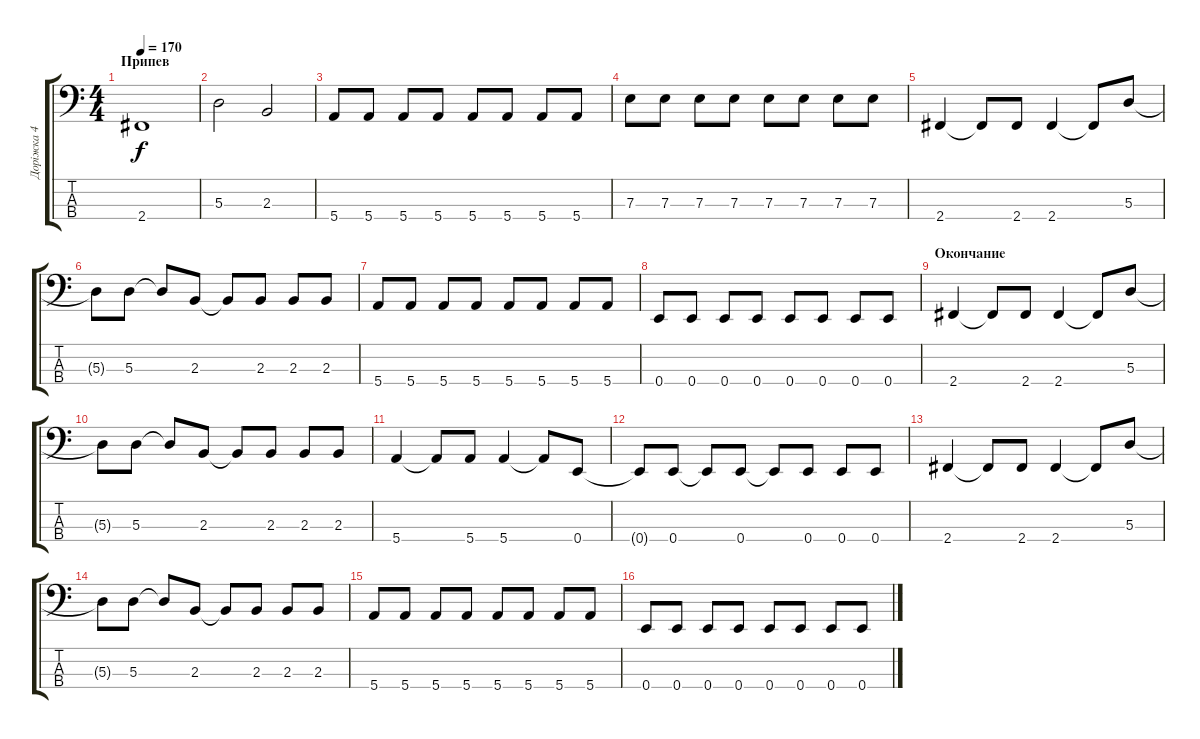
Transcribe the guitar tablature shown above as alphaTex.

\track ("Доріжка 4" "Доріжка 4") {instrument electricbassfinger}
\staff {score tabs}
\tuning (G2 D2 A1 E1) {hide}
\ts (4 4)
\section ("" "Припев")
\tempo 170
\clef f4
\ks c
2.4.1{dy f} |
5.3.2 2.3.2 |
5.4.8 5.4.8 5.4.8 5.4.8 5.4.8 5.4.8 5.4.8 5.4.8 |
7.3.8 7.3.8 7.3.8 7.3.8 7.3.8 7.3.8 7.3.8 7.3.8 |
2.4.4 2.4{t}.8 2.4.8 2.4.4 2.4{t}.8 5.3.8 |
5.3{t}.8 5.3.8 5.3{t}.8 2.3.8 2.3{t}.8 2.3.8 2.3.8 2.3.8 |
5.4.8 5.4.8 5.4.8 5.4.8 5.4.8 5.4.8 5.4.8 5.4.8 |
0.4.8 0.4.8 0.4.8 0.4.8 0.4.8 0.4.8 0.4.8 0.4.8 |
\section ("" "Окончание")
2.4.4 2.4{t}.8 2.4.8 2.4.4 2.4{t}.8 5.3.8 |
5.3{t}.8 5.3.8 5.3{t}.8 2.3.8 2.3{t}.8 2.3.8 2.3.8 2.3.8 |
5.4.4 5.4{t}.8 5.4.8 5.4.4 5.4{t}.8 0.4.8 |
0.4{t}.8 0.4.8 0.4{t}.8 0.4.8 0.4{t}.8 0.4.8 0.4.8 0.4.8 |
2.4.4 2.4{t}.8 2.4.8 2.4.4 2.4{t}.8 5.3.8 |
5.3{t}.8 5.3.8 5.3{t}.8 2.3.8 2.3{t}.8 2.3.8 2.3.8 2.3.8 |
5.4.8 5.4.8 5.4.8 5.4.8 5.4.8 5.4.8 5.4.8 5.4.8 |
0.4.8 0.4.8 0.4.8 0.4.8 0.4.8 0.4.8 0.4.8 0.4.8
